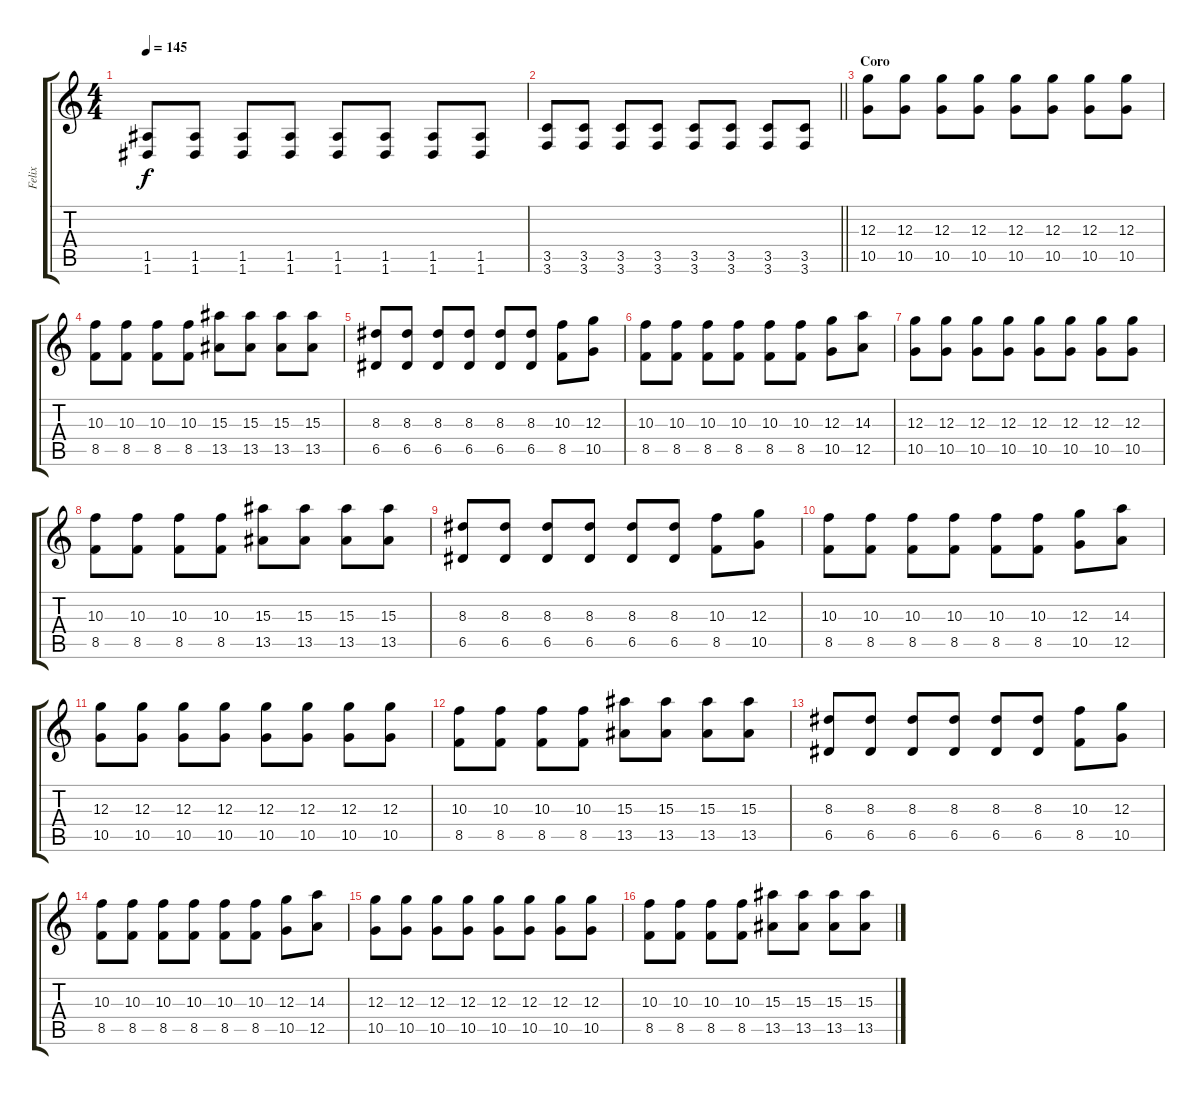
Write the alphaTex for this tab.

\track ("Felix" "Felix") {instrument distortionguitar}
\staff {score tabs}
\tuning (E4 B3 G3 D3 A2 D2) {hide}
\ts (4 4)
\tempo 145
\clef g2
\ks c
(1.5 1.6).8{dy f} (1.5 1.6).8 (1.5 1.6).8 (1.5 1.6).8 (1.5 1.6).8 (1.5 1.6).8 (1.5 1.6).8 (1.5 1.6).8 |
\barLineRight lightlight
(3.5 3.6).8 (3.5 3.6).8 (3.5 3.6).8 (3.5 3.6).8 (3.5 3.6).8 (3.5 3.6).8 (3.5 3.6).8 (3.5 3.6).8 |
\section ("" "Coro")
(12.3 10.5).8 (12.3 10.5).8 (12.3 10.5).8 (12.3 10.5).8 (12.3 10.5).8 (12.3 10.5).8 (12.3 10.5).8 (12.3 10.5).8 |
(10.3 8.5).8 (10.3 8.5).8 (10.3 8.5).8 (10.3 8.5).8 (15.3 13.5).8 (15.3 13.5).8 (15.3 13.5).8 (15.3 13.5).8 |
(8.3 6.5).8 (8.3 6.5).8 (8.3 6.5).8 (8.3 6.5).8 (8.3 6.5).8 (8.3 6.5).8 (10.3 8.5).8 (12.3 10.5).8 |
(10.3 8.5).8 (10.3 8.5).8 (10.3 8.5).8 (10.3 8.5).8 (10.3 8.5).8 (10.3 8.5).8 (12.3 10.5).8 (14.3 12.5).8 |
(12.3 10.5).8 (12.3 10.5).8 (12.3 10.5).8 (12.3 10.5).8 (12.3 10.5).8 (12.3 10.5).8 (12.3 10.5).8 (12.3 10.5).8 |
(10.3 8.5).8 (10.3 8.5).8 (10.3 8.5).8 (10.3 8.5).8 (15.3 13.5).8 (15.3 13.5).8 (15.3 13.5).8 (15.3 13.5).8 |
(8.3 6.5).8 (8.3 6.5).8 (8.3 6.5).8 (8.3 6.5).8 (8.3 6.5).8 (8.3 6.5).8 (10.3 8.5).8 (12.3 10.5).8 |
(10.3 8.5).8 (10.3 8.5).8 (10.3 8.5).8 (10.3 8.5).8 (10.3 8.5).8 (10.3 8.5).8 (12.3 10.5).8 (14.3 12.5).8 |
(12.3 10.5).8 (12.3 10.5).8 (12.3 10.5).8 (12.3 10.5).8 (12.3 10.5).8 (12.3 10.5).8 (12.3 10.5).8 (12.3 10.5).8 |
(10.3 8.5).8 (10.3 8.5).8 (10.3 8.5).8 (10.3 8.5).8 (15.3 13.5).8 (15.3 13.5).8 (15.3 13.5).8 (15.3 13.5).8 |
(8.3 6.5).8 (8.3 6.5).8 (8.3 6.5).8 (8.3 6.5).8 (8.3 6.5).8 (8.3 6.5).8 (10.3 8.5).8 (12.3 10.5).8 |
(10.3 8.5).8 (10.3 8.5).8 (10.3 8.5).8 (10.3 8.5).8 (10.3 8.5).8 (10.3 8.5).8 (12.3 10.5).8 (14.3 12.5).8 |
(12.3 10.5).8 (12.3 10.5).8 (12.3 10.5).8 (12.3 10.5).8 (12.3 10.5).8 (12.3 10.5).8 (12.3 10.5).8 (12.3 10.5).8 |
(10.3 8.5).8 (10.3 8.5).8 (10.3 8.5).8 (10.3 8.5).8 (15.3 13.5).8 (15.3 13.5).8 (15.3 13.5).8 (15.3 13.5).8
